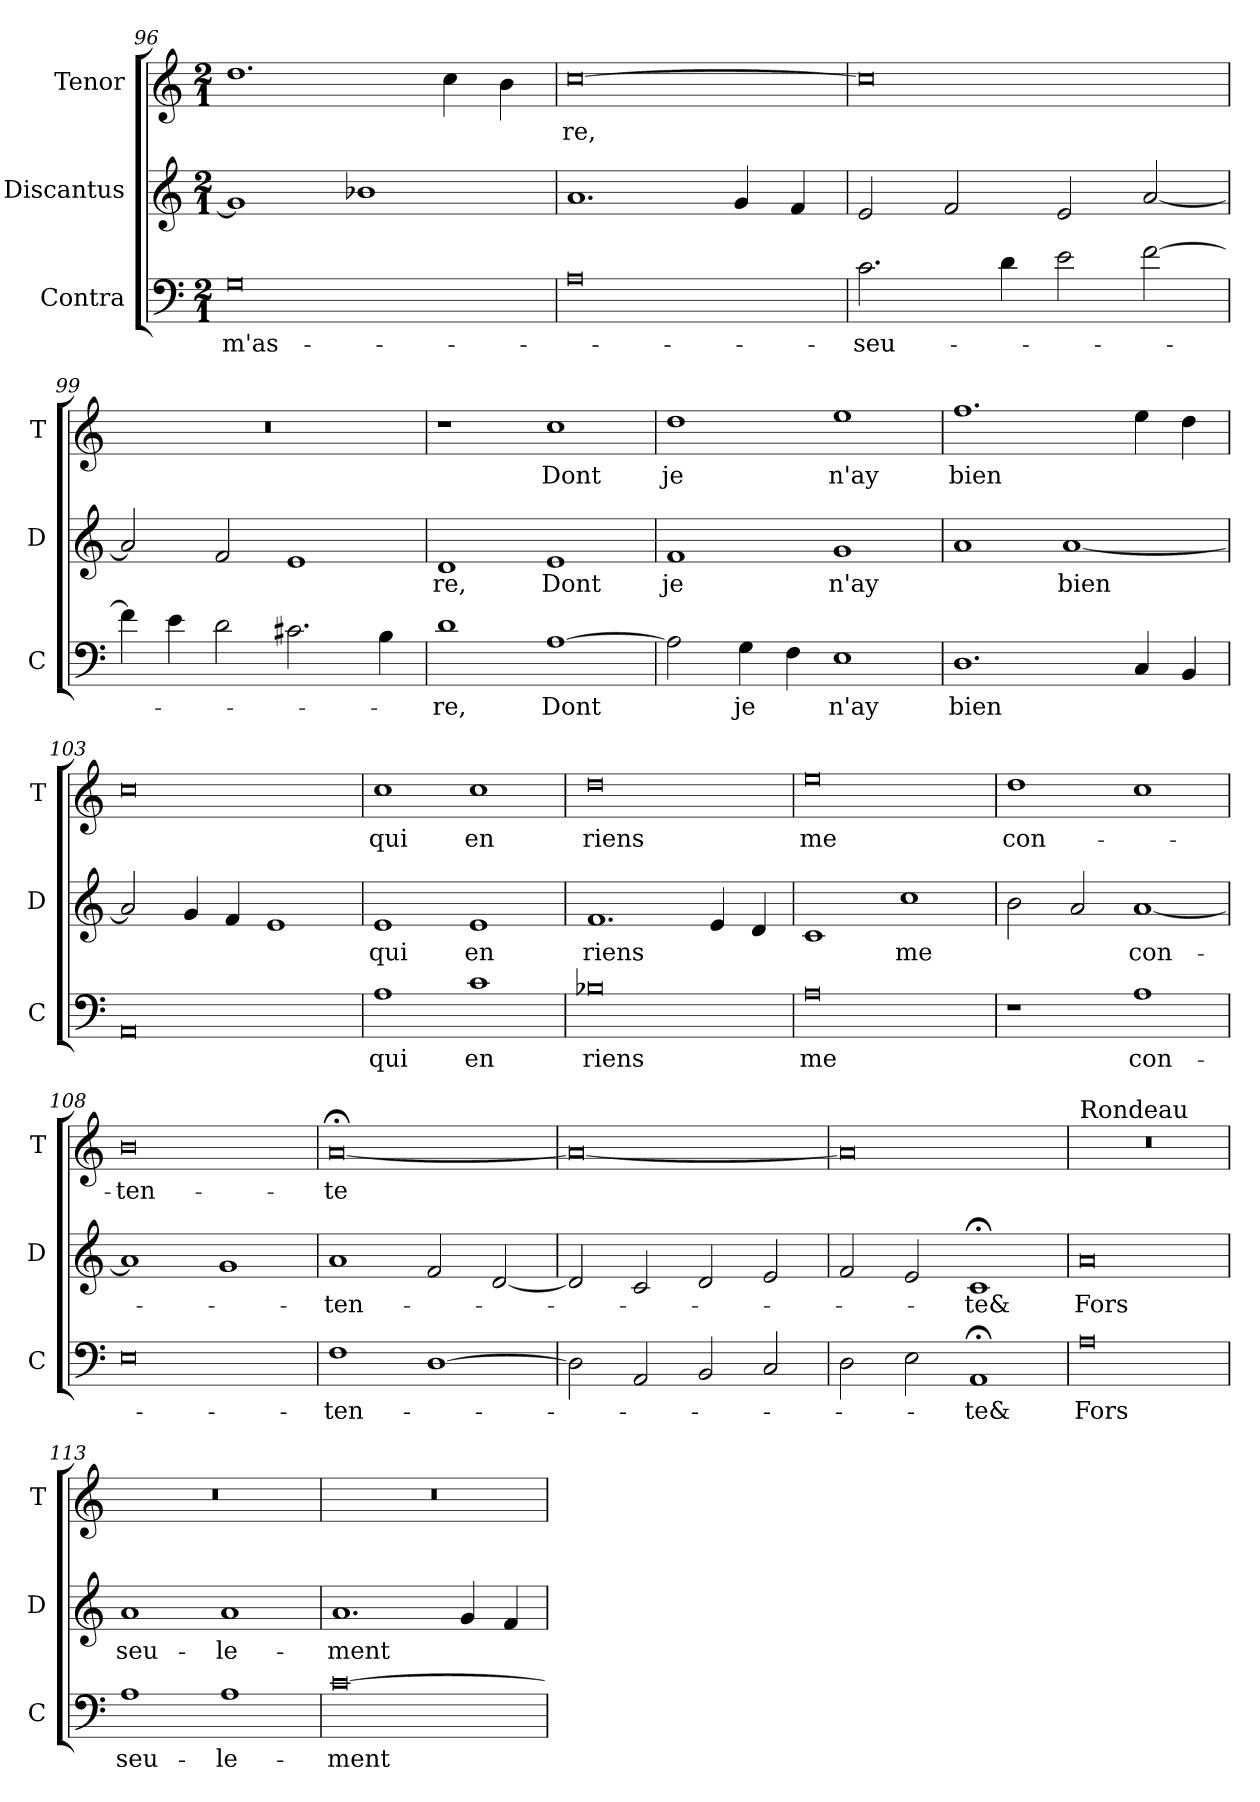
**kern	**text	**kern	**text	**kern	**text
*part3	*part3	*part2	*part2	*part1	*part1
*staff3	*staff3	*staff2	*staff2	*staff1	*staff1
*I"Contra	*	*I"Discantus	*	*I"Tenor	*
*I'C	*	*I'D	*	*I'T	*
*clefF4	*	*clefG2	*	*clefG2	*
*k[]	*	*k[]	*	*k[]	*
*M2/1	*	*M2/1	*	*M2/1	*
=96	=96	=96	=96	=96	=96
0G	m'as-	1g]	.	1.dd	.
.	.	1b-X	.	.	.
.	.	.	.	4cc\	.
.	.	.	.	4b\	.
=97	=97	=97	=97	=97	=97
0A	.	1.a	.	[0cc	-re,
.	.	4g/	.	.	.
.	.	4f/	.	.	.
=98	=98	=98	=98	=98	=98
2.c\	-seu-	2e/	.	0cc]	.
.	.	2f/	.	.	.
4d\	.	.	.	.	.
2e\	.	2e/	.	.	.
[2f\	.	[2a/	.	.	.
=99	=99	=99	=99	=99	=99
4f\]	.	2a/]	.	0r	.
4e\	.	.	.	.	.
2d\	.	2f/	.	.	.
2.c#X\	.	1e	.	.	.
4B\	.	.	.	.	.
=100	=100	=100	=100	=100	=100
1d	-re,	1d	-re,	1r	.
[1A	Dont	1e	Dont	1cc	Dont
=101	=101	=101	=101	=101	=101
2A\]	.	1f	je	1dd	je
4G\	je	.	.	.	.
4F\	.	.	.	.	.
1E	n'ay	1g	n'ay	1ee	n'ay
=102	=102	=102	=102	=102	=102
1.D	bien	1a	.	1.ff	bien
.	.	[1a	bien	.	.
4C/	.	.	.	4ee\	.
4BB/	.	.	.	4dd\	.
=103	=103	=103	=103	=103	=103
0AA	.	2a/]	.	0cc	.
.	.	4g/	.	.	.
.	.	4f/	.	.	.
.	.	1e	.	.	.
=104	=104	=104	=104	=104	=104
1A	qui	1e	qui	1cc	qui
1c	en	1e	en	1cc	en
=105	=105	=105	=105	=105	=105
0B-X	riens	1.f	riens	0dd	riens
.	.	4e/	.	.	.
.	.	4d/	.	.	.
=106	=106	=106	=106	=106	=106
0A	me	1c	.	0ee	me
.	.	1cc	me	.	.
=107	=107	=107	=107	=107	=107
1r	.	2b\	.	1dd	con-
.	.	2a/	.	.	.
1A	con-	[1a	con-	1cc	.
=108	=108	=108	=108	=108	=108
0E	.	1a]	.	0b	-ten-
.	.	1g	.	.	.
=109	=109	=109	=109	=109	=109
1F	-ten-	1a	-ten-	[0a;<	-te
[1D	.	2f/	.	.	.
.	.	[2d/	.	.	.
=110	=110	=110	=110	=110	=110
2D\]	.	2d/]	.	0a_	.
2AA/	.	2c/	.	.	.
2BB/	.	2d/	.	.	.
2C/	.	2e/	.	.	.
=111	=111	=111	=111	=111	=111
2D\	.	2f/	.	0a]	.
2E\	.	2e/	.	.	.
1AA;<	-te&	1c;<	-te&	.	.
=112	=112	=112	=112	=112	=112
!	!	!	!	!LO:TX:a:t=Rondeau	!
0A	Fors	0a	Fors	0r	.
=113	=113	=113	=113	=113	=113
1A	seu-	1a	seu-	0r	.
1A	-le-	1a	-le-	.	.
=114	=114	=114	=114	=114	=114
[0c	-ment	1.a	-ment	0r	.
.	.	4g/	.	.	.
.	.	4f/	.	.	.
=	=	=	=	=	=
*-	*-	*-	*-	*-	*-
